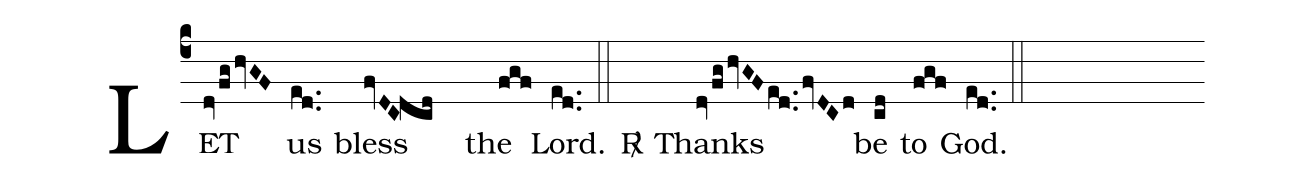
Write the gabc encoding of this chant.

%%
(c4) LET(dvfghvGF) us(ed..) bless(fvDC!dcd) (//) the(fgf) Lord.(ed..) (::)

<sp>R/</sp>() Thanks(dvfghvGFed..fvDCd) be(cd) to(fgf) God.(ed..) (::)
